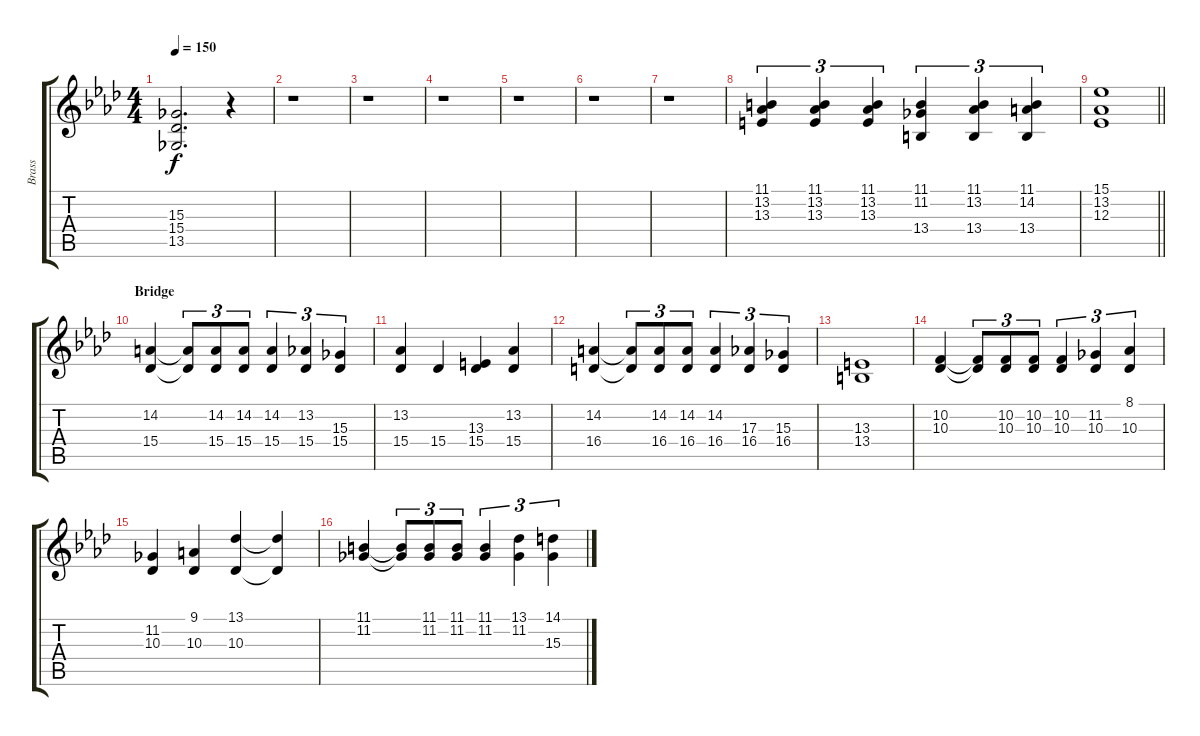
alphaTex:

\track ("Brass" "Brass") {instrument brasssection}
\staff {score tabs}
\tuning (C4 G3 Eb3 Bb2 F2 C2) {hide}
\ts (4 4)
\tempo 150
\clef g2
\ks fminor
(15.3 15.4 13.5).2{d dy f} r.4 |
r.1 |
r.1 |
r.1 |
r.1 |
r.1 |
r.1 |
(11.1 13.2 13.3).4{tu (3 2)} (11.1 13.2 13.3).4{tu (3 2)} (11.1 13.2 13.3).4{tu (3 2)} (11.1 11.2 13.4).4{tu (3 2)} (11.1 13.2 13.4).4{tu (3 2)} (11.1 14.2 13.4).4{tu (3 2)} |
\barLineRight lightlight
(15.1 13.2 12.3).1 |
\section ("" "Bridge")
(14.2 15.4).4 (14.2{t} 15.4{t}).8{tu (3 2)} (14.2 15.4).8{tu (3 2)} (14.2 15.4).8{tu (3 2)} (14.2 15.4).4{tu (3 2)} (13.2 15.4).4{tu (3 2)} (15.3 15.4).4{tu (3 2)} |
(13.2 15.4).4 15.4.4 (13.3 15.4).4 (13.2 15.4).4 |
(14.2 16.4).4 (14.2{t} 16.4{t}).8{tu (3 2)} (14.2 16.4).8{tu (3 2)} (14.2 16.4).8{tu (3 2)} (14.2 16.4).4{tu (3 2)} (17.3 16.4).4{tu (3 2)} (15.3 16.4).4{tu (3 2)} |
(13.3 13.4).1 |
(10.2 10.3).4 (10.2{t} 10.3{t}).8{tu (3 2)} (10.2 10.3).8{tu (3 2)} (10.2 10.3).8{tu (3 2)} (10.2 10.3).4{tu (3 2)} (11.2 10.3).4{tu (3 2)} (8.1 10.3).4{tu (3 2)} |
(11.2 10.3).4 (9.1 10.3).4 (13.1 10.3).4 (13.1{t} 10.3{t}).4 |
(11.1 11.2).4 (11.1{t} 11.2{t}).8{tu (3 2)} (11.1 11.2).8{tu (3 2)} (11.1 11.2).8{tu (3 2)} (11.1 11.2).4{tu (3 2)} (13.1 11.2).4{tu (3 2)} (14.1 15.3).4{tu (3 2)}
